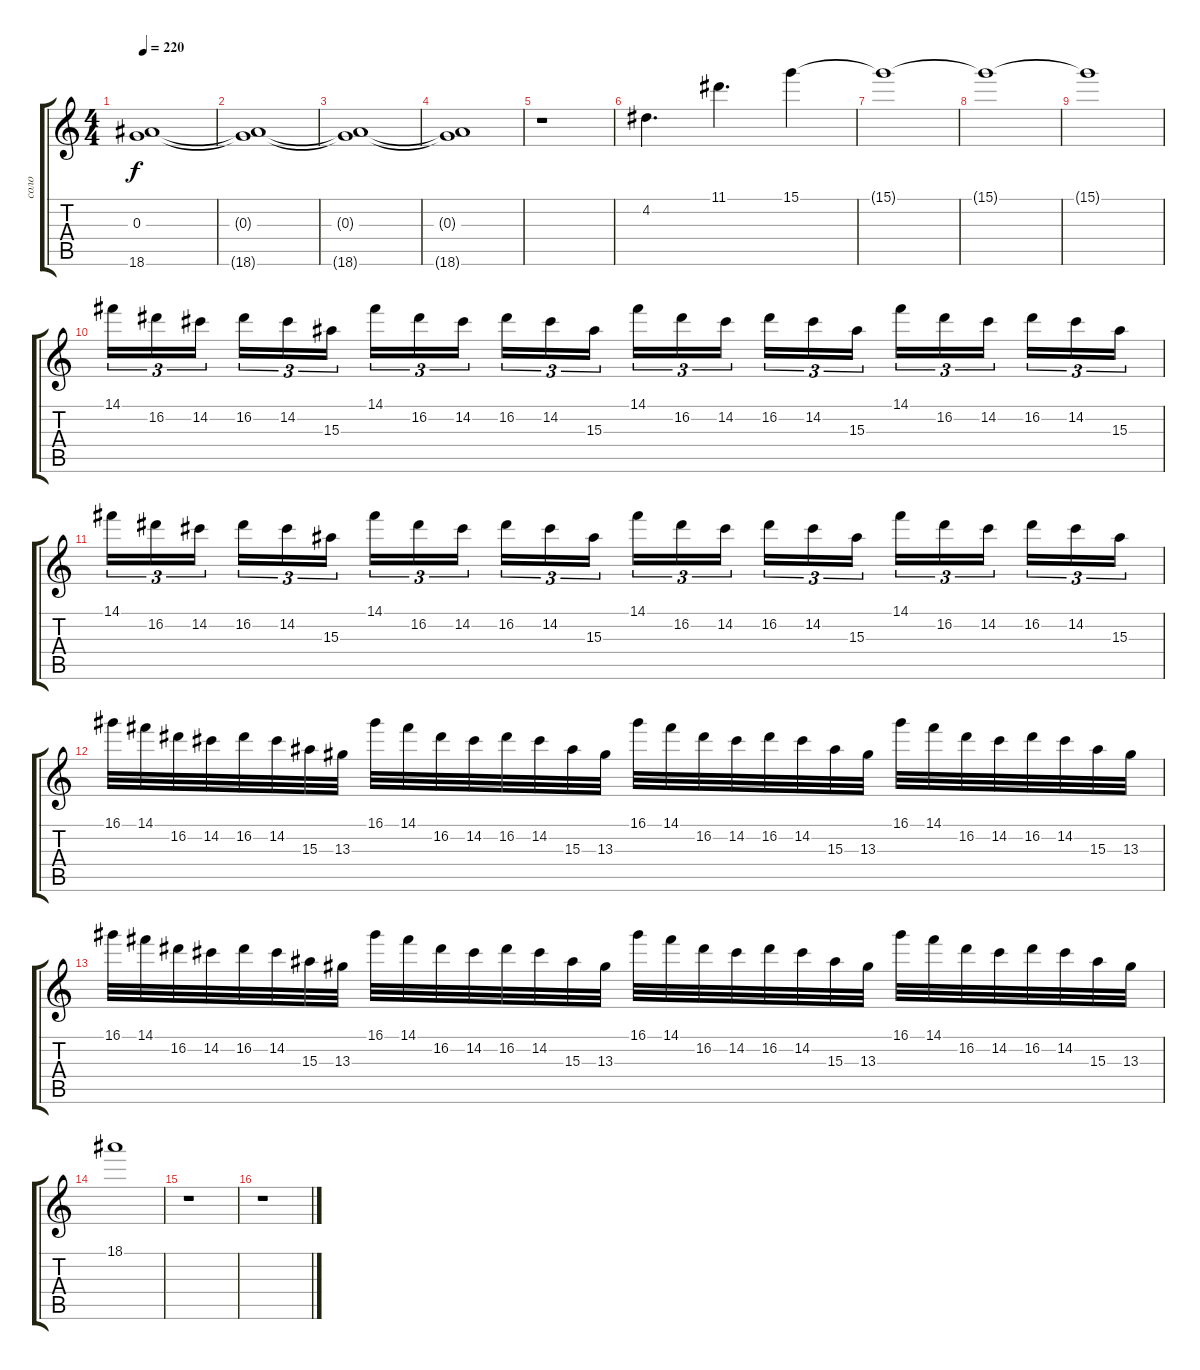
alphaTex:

\track ("соло" "соло") {instrument distortionguitar}
\staff {score tabs}
\tuning (E4 B3 G3 D3 A2 E2) {hide}
\ts (4 4)
\tempo 220
\clef g2
\ks c
(0.3{t} 18.6{t}).1{dy f} |
(0.3{t} 18.6{t}).1 |
(0.3{t} 18.6{t}).1 |
(0.3{t} 18.6{t}).1 |
r.1 |
4.2.4{d} 11.1.4{d} 15.1.4 |
15.1{t}.1 |
15.1{t}.1 |
15.1{t}.1 |
14.1.16{tu (3 2)} 16.2.16{tu (3 2)} 14.2.16{tu (3 2) beam splitsecondary} 16.2.16{tu (3 2)} 14.2.16{tu (3 2)} 15.3.16{tu (3 2)} 14.1.16{tu (3 2)} 16.2.16{tu (3 2)} 14.2.16{tu (3 2) beam splitsecondary} 16.2.16{tu (3 2)} 14.2.16{tu (3 2)} 15.3.16{tu (3 2)} 14.1.16{tu (3 2)} 16.2.16{tu (3 2)} 14.2.16{tu (3 2) beam splitsecondary} 16.2.16{tu (3 2)} 14.2.16{tu (3 2)} 15.3.16{tu (3 2)} 14.1.16{tu (3 2)} 16.2.16{tu (3 2)} 14.2.16{tu (3 2) beam splitsecondary} 16.2.16{tu (3 2)} 14.2.16{tu (3 2)} 15.3.16{tu (3 2)} |
14.1.16{tu (3 2)} 16.2.16{tu (3 2)} 14.2.16{tu (3 2) beam splitsecondary} 16.2.16{tu (3 2)} 14.2.16{tu (3 2)} 15.3.16{tu (3 2)} 14.1.16{tu (3 2)} 16.2.16{tu (3 2)} 14.2.16{tu (3 2) beam splitsecondary} 16.2.16{tu (3 2)} 14.2.16{tu (3 2)} 15.3.16{tu (3 2)} 14.1.16{tu (3 2)} 16.2.16{tu (3 2)} 14.2.16{tu (3 2) beam splitsecondary} 16.2.16{tu (3 2)} 14.2.16{tu (3 2)} 15.3.16{tu (3 2)} 14.1.16{tu (3 2)} 16.2.16{tu (3 2)} 14.2.16{tu (3 2) beam splitsecondary} 16.2.16{tu (3 2)} 14.2.16{tu (3 2)} 15.3.16{tu (3 2)} |
16.1.32 14.1.32 16.2.32 14.2.32 16.2.32 14.2.32 15.3.32 13.3.32 16.1.32 14.1.32 16.2.32 14.2.32 16.2.32 14.2.32 15.3.32 13.3.32 16.1.32 14.1.32 16.2.32 14.2.32 16.2.32 14.2.32 15.3.32 13.3.32 16.1.32 14.1.32 16.2.32 14.2.32 16.2.32 14.2.32 15.3.32 13.3.32 |
16.1.32 14.1.32 16.2.32 14.2.32 16.2.32 14.2.32 15.3.32 13.3.32 16.1.32 14.1.32 16.2.32 14.2.32 16.2.32 14.2.32 15.3.32 13.3.32 16.1.32 14.1.32 16.2.32 14.2.32 16.2.32 14.2.32 15.3.32 13.3.32 16.1.32 14.1.32 16.2.32 14.2.32 16.2.32 14.2.32 15.3.32 13.3.32 |
18.1.1 |
r.1 |
r.1
